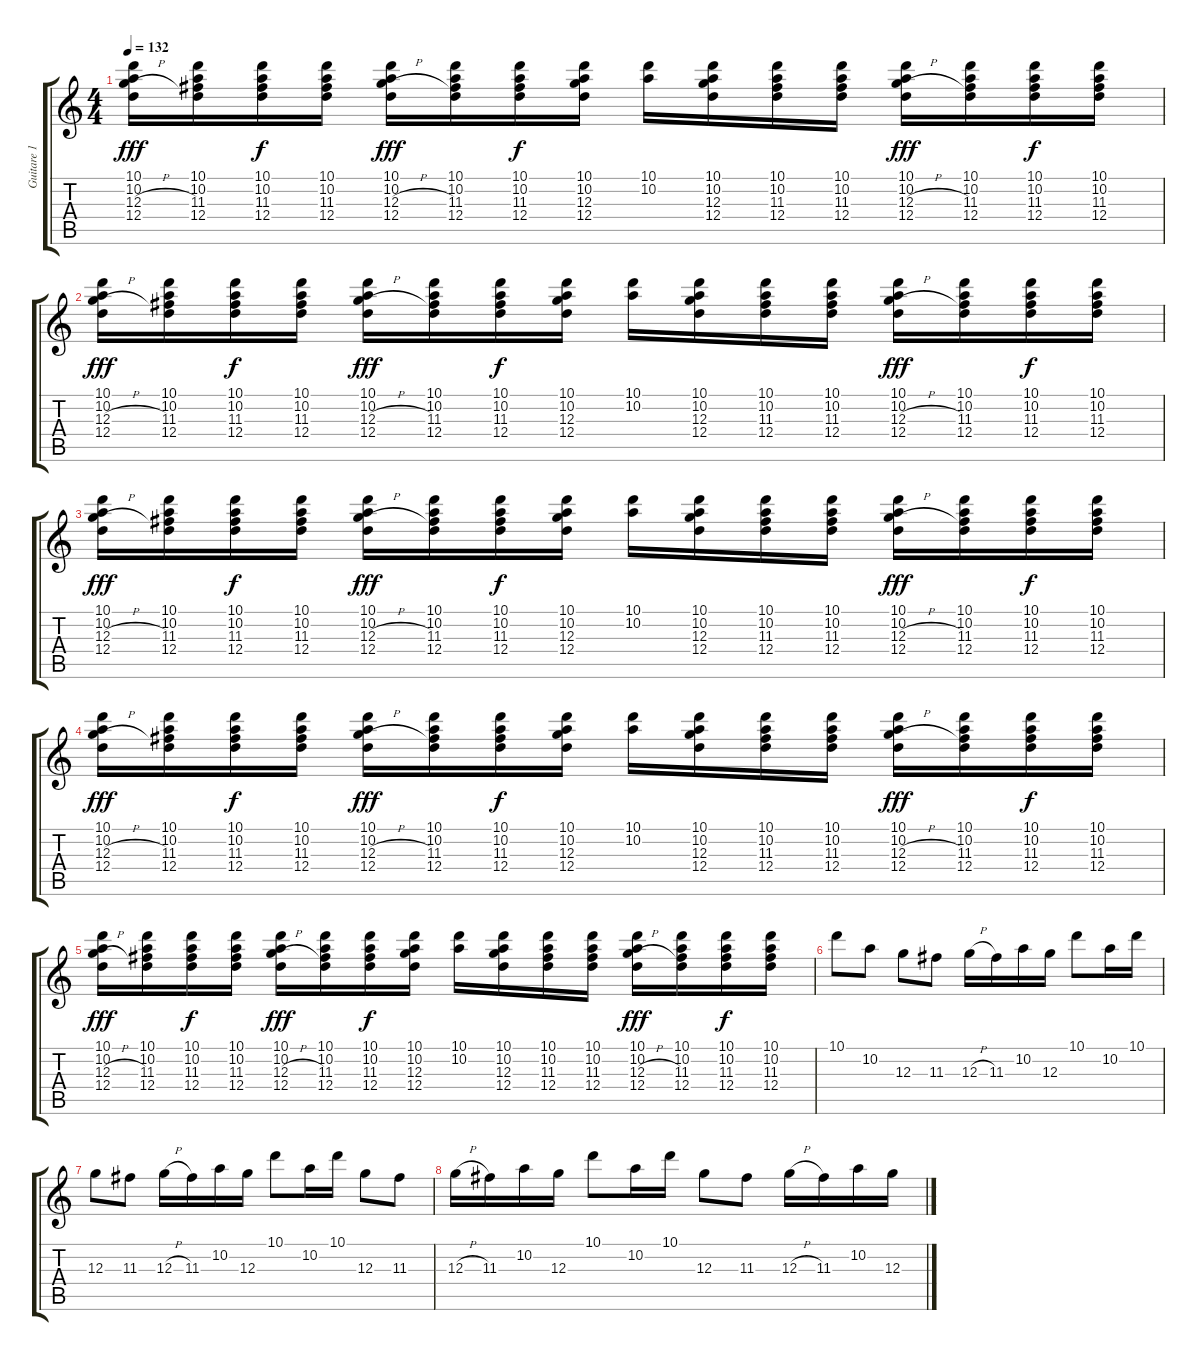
\track ("Guitare 1" "Guitare 1") {instrument electricguitarclean}
\staff {score tabs}
\tuning (E4 B3 G3 D3 A2 E2) {hide}
\ts (4 4)
\tempo 132
\clef g2
\ks c
(10.1 10.2 12.3{h} 12.4).16{dy fff} (10.1 10.2 11.3 12.4).16 (10.1 10.2 11.3 12.4).16{dy f} (10.1 10.2 11.3 12.4).16 (10.1 10.2 12.3{h} 12.4).16{dy fff} (10.1 10.2 11.3 12.4).16 (10.1 10.2 11.3 12.4).16{dy f} (10.1 10.2 12.3 12.4).16 (10.1 10.2).16 (10.1 10.2 12.3 12.4).16 (10.1 10.2 11.3 12.4).16 (10.1 10.2 11.3 12.4).16 (10.1 10.2 12.3{h} 12.4).16{dy fff} (10.1 10.2 11.3 12.4).16 (10.1 10.2 11.3 12.4).16{dy f} (10.1 10.2 11.3 12.4).16 |
(10.1 10.2 12.3{h} 12.4).16{dy fff} (10.1 10.2 11.3 12.4).16 (10.1 10.2 11.3 12.4).16{dy f} (10.1 10.2 11.3 12.4).16 (10.1 10.2 12.3{h} 12.4).16{dy fff} (10.1 10.2 11.3 12.4).16 (10.1 10.2 11.3 12.4).16{dy f} (10.1 10.2 12.3 12.4).16 (10.1 10.2).16 (10.1 10.2 12.3 12.4).16 (10.1 10.2 11.3 12.4).16 (10.1 10.2 11.3 12.4).16 (10.1 10.2 12.3{h} 12.4).16{dy fff} (10.1 10.2 11.3 12.4).16 (10.1 10.2 11.3 12.4).16{dy f} (10.1 10.2 11.3 12.4).16 |
(10.1 10.2 12.3{h} 12.4).16{dy fff} (10.1 10.2 11.3 12.4).16 (10.1 10.2 11.3 12.4).16{dy f} (10.1 10.2 11.3 12.4).16 (10.1 10.2 12.3{h} 12.4).16{dy fff} (10.1 10.2 11.3 12.4).16 (10.1 10.2 11.3 12.4).16{dy f} (10.1 10.2 12.3 12.4).16 (10.1 10.2).16 (10.1 10.2 12.3 12.4).16 (10.1 10.2 11.3 12.4).16 (10.1 10.2 11.3 12.4).16 (10.1 10.2 12.3{h} 12.4).16{dy fff} (10.1 10.2 11.3 12.4).16 (10.1 10.2 11.3 12.4).16{dy f} (10.1 10.2 11.3 12.4).16 |
(10.1 10.2 12.3{h} 12.4).16{dy fff} (10.1 10.2 11.3 12.4).16 (10.1 10.2 11.3 12.4).16{dy f} (10.1 10.2 11.3 12.4).16 (10.1 10.2 12.3{h} 12.4).16{dy fff} (10.1 10.2 11.3 12.4).16 (10.1 10.2 11.3 12.4).16{dy f} (10.1 10.2 12.3 12.4).16 (10.1 10.2).16 (10.1 10.2 12.3 12.4).16 (10.1 10.2 11.3 12.4).16 (10.1 10.2 11.3 12.4).16 (10.1 10.2 12.3{h} 12.4).16{dy fff} (10.1 10.2 11.3 12.4).16 (10.1 10.2 11.3 12.4).16{dy f} (10.1 10.2 11.3 12.4).16 |
(10.1 10.2 12.3{h} 12.4).16{dy fff} (10.1 10.2 11.3 12.4).16 (10.1 10.2 11.3 12.4).16{dy f} (10.1 10.2 11.3 12.4).16 (10.1 10.2 12.3{h} 12.4).16{dy fff} (10.1 10.2 11.3 12.4).16 (10.1 10.2 11.3 12.4).16{dy f} (10.1 10.2 12.3 12.4).16 (10.1 10.2).16 (10.1 10.2 12.3 12.4).16 (10.1 10.2 11.3 12.4).16 (10.1 10.2 11.3 12.4).16 (10.1 10.2 12.3{h} 12.4).16{dy fff} (10.1 10.2 11.3 12.4).16 (10.1 10.2 11.3 12.4).16{dy f} (10.1 10.2 11.3 12.4).16 |
10.1.8 10.2.8 12.3.8 11.3.8 12.3{h}.16 11.3.16 10.2.16 12.3.16 10.1.8 10.2.16 10.1.16 |
12.3.8 11.3.8 12.3{h}.16 11.3.16 10.2.16 12.3.16 10.1.8 10.2.16 10.1.16 12.3.8 11.3.8 |
12.3{h}.16 11.3.16 10.2.16 12.3.16 10.1.8 10.2.16 10.1.16 12.3.8 11.3.8 12.3{h}.16 11.3.16 10.2.16 12.3.16
